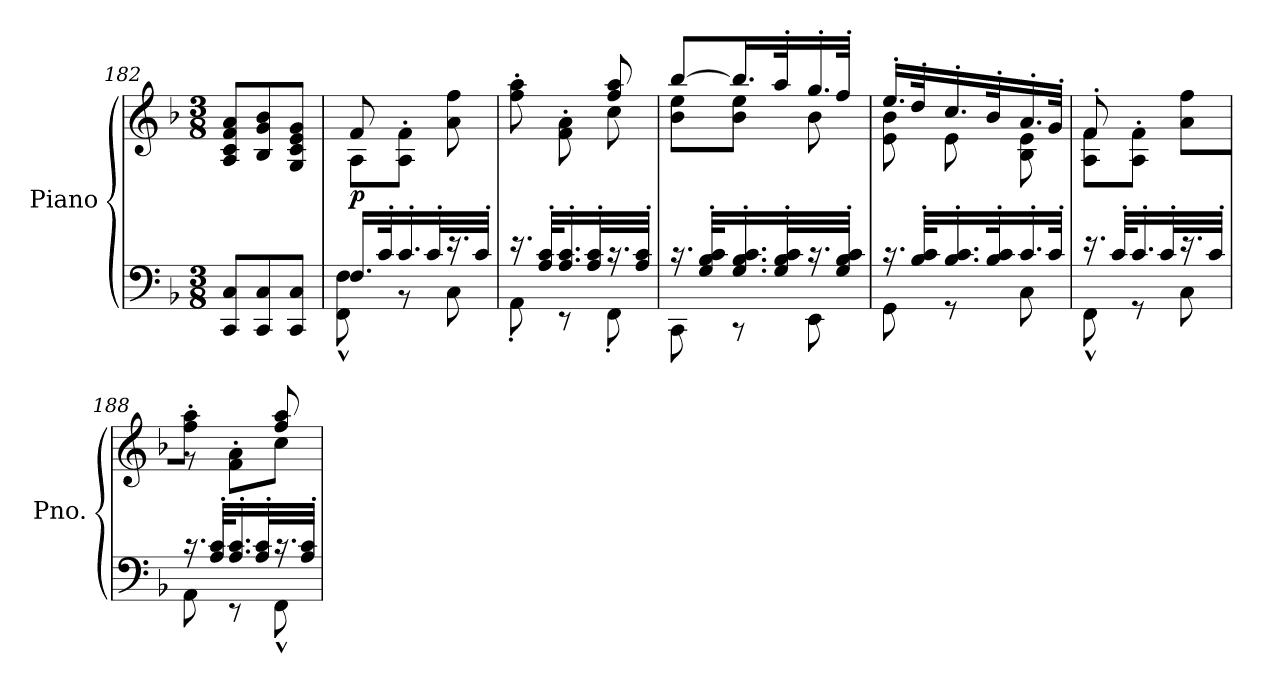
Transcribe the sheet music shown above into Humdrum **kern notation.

**kern	**kern	**dynam
*part1	*part1	*part1
*staff2	*staff1	*staff1/2
*I"Piano	*	*
*I'Pno.	*	*
*clefF4	*clefG2	*
*k[b-]	*k[b-]	*
*M3/8	*M3/8	*
=182	=182	=182
8CC/ 8C/L	8A/ 8c/ 8f/ 8a/L	.
8CC/ 8C/	8B-/ 8g/ 8b-/	.
8CC/ 8C/J	8G/ 8c/ 8e/ 8g/J	.
=183	=183	=183
*^	*^	*
!	!	!	!	!LO:DY:a=2
16.F/LL	8FF\^^ 8F\^^	8f/	8A\L	p
32c'/K	.	.	.	.
16.c'/	8r	8ryy	8A\' 8f\'J	.
32c'/L	.	.	.	.
16.r	8C\	8a\ 8ff\	8ryy	.
32c'/JJJ	.	.	.	.
=184	=184	=184	=184	=184
16.r	8AA'\	8ff\' 8aa\'	8ryy	.
32A/' 32c/'KLL	.	.	.	.
16.A/' 16.c/'	8r	8ryy	8f\' 8a\'	.
32A/' 32c/'L	.	.	.	.
16.r	8FF'\	8ff/ 8aa/	8cc\	.
32A/' 32c/'JJJ	.	.	.	.
!!LO:LB:g=z	!!
=185	=185	=185	=185	=185
16.r	8CC\	[8bb-/L	8b-\ 8ee\L	.
32G/' 32B-/' 32c/'KLL	.	.	.	.
16.G/' 16.B-/' 16.c/'	8r	16.bb-/L]	8b-\ 8ee\J	.
32G/' 32B-/' 32c/'L	.	32aa'/K	.	.
16.r	8EE\	16.gg'/	8b-\	.
32G/' 32B-/' 32c/'JJJ	.	32ff'/JJk	.	.
=186	=186	=186	=186	=186
16.r	8GG\	16.ee'/LL	8e\ 8b-\	.
32B-/' 32c/'KLL	.	32dd'/K	.	.
16.B-/' 16.c/'	8r	16.cc'/	8e\	.
32B-/' 32c/'K	.	32b-'/K	.	.
16.c'/	8C\	16.a'/	8B-\ 8e\	.
32c'/JJk	.	32g'/JJk	.	.
=187	=187	=187	=187	=187
16.r	8FF^^\	8f'/	8A\ 8f\L	.
32c'/KLL	.	.	.	.
16.c'/	8r	8rddyy	8A\' 8f\'J	.
32c'/L	.	.	.	.
16.r	8C\	8a\ 8ff\L	8rgyy	.
32c'/JJJ	.	.	.	.
=188	=188	=188	=188	=188
16.r	8AA\	8ff\' 8aa\'J	8r	.
32A/' 32c/'KLL	.	.	.	.
16.A/' 16.c/'	8r	8rddyy	8f\' 8a\'L	.
32A/' 32c/'L	.	.	.	.
16.r	8FF^^\	8ff/ 8aa/	8cc\J	.
32A/' 32c/'JJJ	.	.	.	.
*v	*v	*	*	*
*	*v	*v	*
=	=	=
*-	*-	*-
